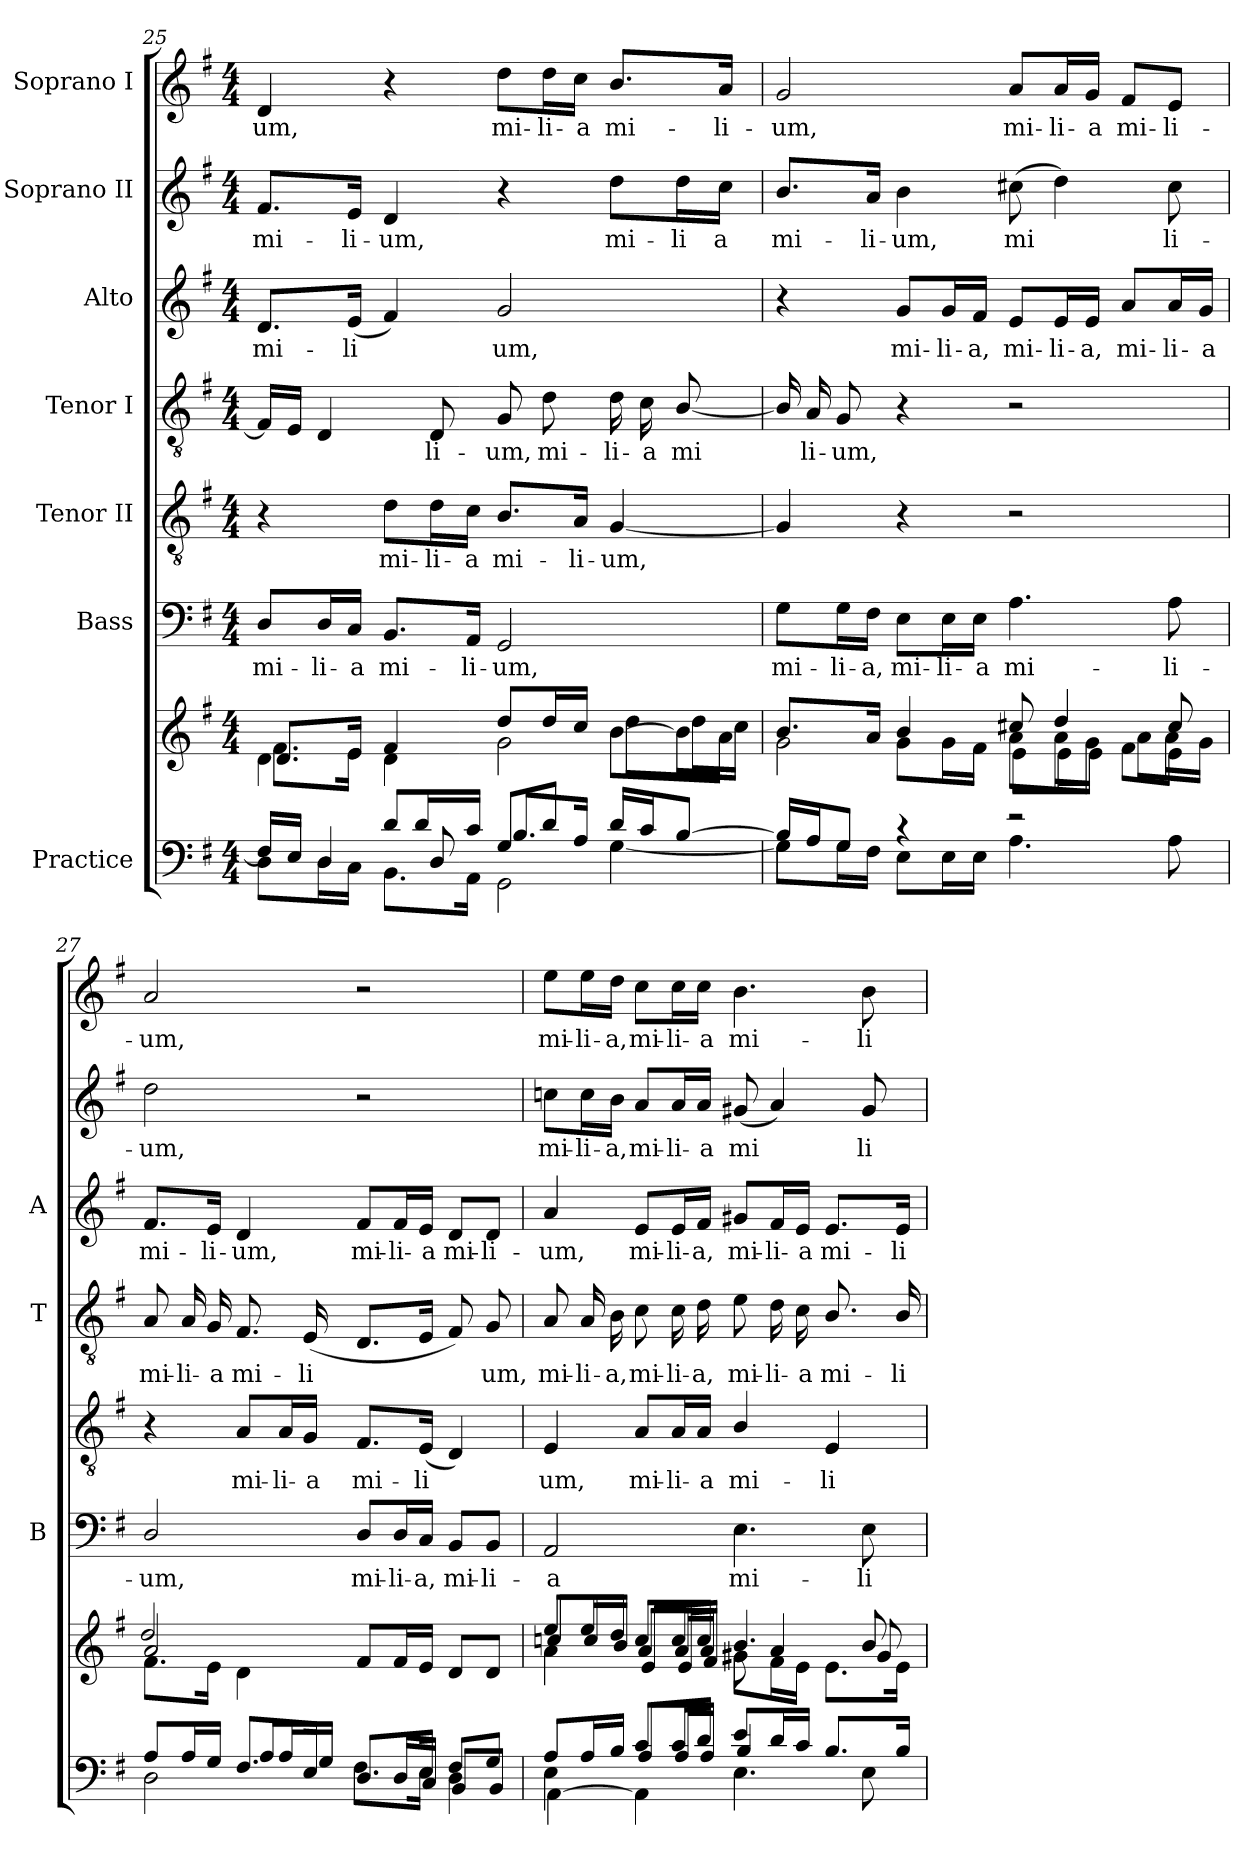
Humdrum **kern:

**kern	**kern	**kern	**text	**kern	**text	**kern	**text	**kern	**text	**kern	**text	**kern	**text
*part7	*part7	*part6	*part6	*part5	*part5	*part4	*part4	*part3	*part3	*part2	*part2	*part1	*part1
*staff8	*staff7	*staff6	*staff6	*staff5	*staff5	*staff4	*staff4	*staff3	*staff3	*staff2	*staff2	*staff1	*staff1
*I"Practice	*	*I"Bass	*	*I"Tenor II	*	*I"Tenor I	*	*I"Alto	*	*I"Soprano II	*	*I"Soprano I	*
*	*	*I'B	*	*	*	*I'T	*	*I'A	*	*	*	*	*
*clefF4	*clefG2	*clefF4	*	*clefGv2	*	*clefGv2	*	*clefG2	*	*clefG2	*	*clefG2	*
*k[f#]	*k[f#]	*k[f#]	*	*k[f#]	*	*k[f#]	*	*k[f#]	*	*k[f#]	*	*k[f#]	*
*G:	*G:	*G:	*	*G:	*	*G:	*	*G:	*	*G:	*	*G:	*
*M4/4	*M4/4	*M4/4	*	*M4/4	*	*M4/4	*	*M4/4	*	*M4/4	*	*M4/4	*
=25	=25	=25	=25	=25	=25	=25	=25	=25	=25	=25	=25	=25	=25
*^	*^	*	*	*	*	*	*	*	*	*	*	*	*
*	*^	*	*^	*	*	*	*	*	*	*	*	*	*	*	*
!	!	!	!	!	!	!	!LO:LY:b	!	!	!	!	!	!LO:LY:b	!	!LO:LY:b	!	!LO:LY:b
16F#/LL]	4ryy	8D\L	4d\	8.f#\L	8.d/L	8D/L	mi-	4r	.	16F#/LL]	.	8.d/L	mi-	8.f#/L	mi-	4d/	-um,
16E/JJ	.	.	.	.	.	.	.	.	.	16E/JJ	.	.	.	.	.	.	.
!	!	!	!	!	!	!	!LO:LY:b	!	!	!	!	!	!	!	!	!	!
4D/	.	16D\L	.	.	.	16D/L	-li-	.	.	4D/	.	.	.	.	.	.	.
!	!	!	!	!	!	!	!LO:LY:b	!	!	!	!	!	!LO:LY:b	!	!LO:LY:b	!	!
.	.	16C\JJ	.	16e\Jk	16e/Jk	16C/JJ	-a	.	.	.	.	(<16e/Jk	-li­	16e/Jk	-li-	.	.
!	!	!	!	!	!	!	!LO:LY:b	!	!LO:LY:b	!	!	!	!	!	!LO:LY:b	!	!
.	8d/L	8.BB\L	4ryy	4d\	4f#/	8.BB/L	mi-	8d\L	mi-	.	.	4f#/)	.	4d/	-um,	4r	.
!	!	!	!	!	!	!	!	!	!LO:LY:b	!	!LO:LY:b	!	!	!	!	!	!
8D/	16d/L	.	.	.	.	.	.	16d\L	-li-	8D/	li-	.	.	.	.	.	.
!	!	!	!	!	!	!	!LO:LY:b	!	!LO:LY:b	!	!	!	!	!	!	!	!
.	16c/JJ	16AA\Jk	.	.	.	16AA/Jk	-li-	16c\JJ	-a	.	.	.	.	.	.	.	.
!	!	!	!	!	!	!	!LO:LY:b	!	!LO:LY:b	!	!LO:LY:b	!	!LO:LY:b	!	!	!	!LO:LY:b
8G/L	8.B/L	2GG\	8dd/L	4ryy	2g\	2GG/	-um,	8.B/L	mi-	8G/	-um,	2g/	um,	4r	.	8dd\L	mi-
!	!	!	!	!	!	!	!	!	!	!	!LO:LY:b	!	!	!	!	!	!LO:LY:b
8d/J	.	.	16dd/L	.	.	.	.	.	.	8d\	mi-	.	.	.	.	16dd\L	-li-
!	!	!	!	!	!	!	!	!	!LO:LY:b	!	!	!	!	!	!	!	!LO:LY:b
.	16A/Jk	.	16cc/JJ	.	.	.	.	16A/Jk	-li-	.	.	.	.	.	.	16cc\JJ	-a
!	!	!	!	!	!	!	!	!	!LO:LY:b	!	!LO:LY:b	!	!	!	!LO:LY:b	!	!LO:LY:b
16d/LL	[<4G\	.	[<8b\L	8dd\L	.	.	.	[4G/	-um,	16d\	-li-	.	.	8dd\L	mi-	8.b/L	mi-
!	!	!	!	!	!	!	!	!	!	!	!LO:LY:b	!	!	!	!	!	!
16c/J	.	.	.	.	.	.	.	.	.	16c\	-a	.	.	.	.	.	.
!	!	!	!	!	!	!	!	!	!	!	!LO:LY:b	!	!	!	!LO:LY:b	!	!
[>8B/J	.	.	16b\L]	16dd\L	.	.	.	.	.	[8B/	mi­	.	.	16dd\L	-li	.	.
!	!	!	!	!	!	!	!	!	!	!	!	!	!	!	!LO:LY:b	!	!LO:LY:b
.	.	.	16a\JJ	16cc\JJ	.	.	.	.	.	.	.	.	.	16cc\JJ	­a	16a/Jk	-li-
!!LO:PB:g=z
=26	=26	=26	=26	=26	=26	=26	=26	=26	=26	=26	=26	=26	=26	=26	=26	=26	=26
!	!	!	!	!	!	!	!LO:LY:b	!	!	!	!	!	!	!	!LO:LY:b	!	!LO:LY:b
16B/LL]	4G\]	8G\L	2g\	8.b/L	4ryy	8G\L	mi-	4G/]	.	16B/]	.	4r	.	8.b/L	mi-	2g/	-um,
!	!	!	!	!	!	!	!	!	!	!	!LO:LY:b	!	!	!	!	!	!
16A/J	.	.	.	.	.	.	.	.	.	16A/	li-	.	.	.	.	.	.
!	!	!	!	!	!	!	!LO:LY:b	!	!	!	!LO:LY:b	!	!	!	!	!	!
8G/J	.	16G\L	.	.	.	16G\L	-li-	.	.	8G/	-um,	.	.	.	.	.	.
!	!	!	!	!	!	!	!LO:LY:b	!	!	!	!	!	!	!	!LO:LY:b	!	!
.	.	16F#\JJ	.	16a/Jk	.	16F#\JJ	-a,	.	.	.	.	.	.	16a/Jk	-li-	.	.
!	!	!	!	!	!	!	!LO:LY:b	!	!	!	!	!	!LO:LY:b	!	!LO:LY:b	!	!
4r	4ryy	8E\L	.	4b/	8g\L	8E\L	mi-	4r	.	4r	.	8g/L	mi-	4b\	-um,	.	.
!	!	!	!	!	!	!	!LO:LY:b	!	!	!	!	!	!LO:LY:b	!	!	!	!
.	.	16E\L	.	.	16g\L	16E\L	-li-	.	.	.	.	16g/L	-li-	.	.	.	.
!	!	!	!	!	!	!	!LO:LY:b	!	!	!	!	!	!LO:LY:b	!	!	!	!
.	.	16E\JJ	.	.	16f#\JJ	16E\JJ	-a	.	.	.	.	16f#/JJ	-a,	.	.	.	.
!	!	!	!	!	!	!	!LO:LY:b	!	!	!	!	!	!LO:LY:b	!	!LO:LY:b	!	!LO:LY:b
2r	2ryy	4.A\	8a\L	8cc#X/	8e\L	4.A\	mi-	2r	.	2r	.	8e/L	mi-	(>8cc#X\	mi­	8a/L	mi-
!	!	!	!	!	!	!	!	!	!	!	!	!	!LO:LY:b	!	!	!	!LO:LY:b
.	.	.	16a\L	4dd/	16e\L	.	.	.	.	.	.	16e/L	-li-	4dd\)	.	16a/L	-li-
!	!	!	!	!	!	!	!	!	!	!	!	!	!LO:LY:b	!	!	!	!LO:LY:b
.	.	.	16g\JJ	.	16e\JJ	.	.	.	.	.	.	16e/JJ	-a,	.	.	16g/JJ	-a
!	!	!	!	!	!	!	!	!	!	!	!	!	!LO:LY:b	!	!	!	!LO:LY:b
.	.	.	8f#\L	.	8a\L	.	.	.	.	.	.	8a/L	mi-	.	.	8f#/L	mi-
!	!	!	!	!	!	!	!LO:LY:b	!	!	!	!	!	!LO:LY:b	!	!LO:LY:b	!	!LO:LY:b
.	.	8A\	8e\J	8cc#/	16a\L	8A\	-li-	.	.	.	.	16a/L	-li-	8cc#\	li-	8e/J	-li-
!	!	!	!	!	!	!	!	!	!	!	!	!	!LO:LY:b	!	!	!	!
.	.	.	.	.	16g\JJ	.	.	.	.	.	.	16g/JJ	-a	.	.	.	.
=27	=27	=27	=27	=27	=27	=27	=27	=27	=27	=27	=27	=27	=27	=27	=27	=27	=27
!	!	!	!	!	!	!	!LO:LY:b	!	!	!	!LO:LY:b	!	!LO:LY:b	!	!LO:LY:b	!	!LO:LY:b
8A/L	4ryy	2D\	2a/	2dd/	8.f#\L	2D/	-um,	4r	.	8A/	mi-	8.f#/L	mi-	2dd\	-um,	2a/	-um,
!	!	!	!	!	!	!	!	!	!	!	!LO:LY:b	!	!	!	!	!	!
16A/L	.	.	.	.	.	.	.	.	.	16A/	-li-	.	.	.	.	.	.
!	!	!	!	!	!	!	!	!	!	!	!LO:LY:b	!	!LO:LY:b	!	!	!	!
16G/JJ	.	.	.	.	16e\Jk	.	.	.	.	16G/	-a	16e/Jk	-li-	.	.	.	.
!	!	!	!	!	!	!	!	!	!LO:LY:b	!	!LO:LY:b	!	!LO:LY:b	!	!	!	!
8.F#/L	8A/L	.	.	.	4d\	.	.	8A/L	mi-	8.F#/	mi-	4d/	-um,	.	.	.	.
!	!	!	!	!	!	!	!	!	!LO:LY:b	!	!	!	!	!	!	!	!
.	16A/L	.	.	.	.	.	.	16A/L	-li-	.	.	.	.	.	.	.	.
!	!	!	!	!	!	!	!	!	!LO:LY:b	!	!LO:LY:b	!	!	!	!	!	!
16E/Jk	16G/JJ	.	.	.	.	.	.	16G/JJ	-a	(<16E/	-li­	.	.	.	.	.	.
!	!	!	!	!	!	!	!LO:LY:b	!	!LO:LY:b	!	!	!	!LO:LY:b	!	!	!	!
8.D/L	8.F#\L	8D\yy	2ryy	2ryy	8f#/L	8D/L	mi-	8.F#/L	mi-	8.D/L	.	8f#/L	mi-	2r	.	2r	.
!	!	!	!	!	!	!	!LO:LY:b	!	!	!	!	!	!LO:LY:b	!	!	!	!
.	.	16D/LL	.	.	16f#/L	16D/L	-li-	.	.	.	.	16f#/L	-li-	.	.	.	.
!	!	!	!	!	!	!	!LO:LY:b	!	!LO:LY:b	!	!	!	!LO:LY:b	!	!	!	!
16E/Jk	16E\Jk	16C/JJ	.	.	16e/JJ	16C/JJ	-a,	(<16E/Jk	-li­	16E/Jk	.	16e/JJ	-a	.	.	.	.
!	!	!	!	!	!	!	!LO:LY:b	!	!	!	!	!	!LO:LY:b	!	!	!	!
8F#/L	4D\	8BB/L	.	.	8d/L	8BB/L	mi-	4D/)	.	8F#/)	.	8d/L	mi-	.	.	.	.
!	!	!	!	!	!	!	!LO:LY:b	!	!	!	!LO:LY:b	!	!LO:LY:b	!	!	!	!
8G/J	.	8BB/J	.	.	8d/J	8BB/J	-li-	.	.	8G/	um,	8d/J	-li-	.	.	.	.
=28	=28	=28	=28	=28	=28	=28	=28	=28	=28	=28	=28	=28	=28	=28	=28	=28	=28
!	!	!	!	!	!	!	!LO:LY:b	!	!LO:LY:b	!	!LO:LY:b	!	!LO:LY:b	!	!LO:LY:b	!	!LO:LY:b
8A/L	4E\	[4AA\	8ee/L	8ccni/L	4a\	2AA/	-a	4E/	um,	8A/	mi-	4a/	-um,	8ccni\L	mi-	8ee\L	mi-
!	!	!	!	!	!	!	!	!	!	!	!LO:LY:b	!	!	!	!LO:LY:b	!	!LO:LY:b
16A/L	.	.	16ee/L	16cc/L	.	.	.	.	.	16A/	-li-	.	.	16cc\L	-li-	16ee\L	-li-
!	!	!	!	!	!	!	!	!	!	!	!LO:LY:b	!	!	!	!LO:LY:b	!	!LO:LY:b
16B/JJ	.	.	16dd/JJ	16b/JJ	.	.	.	.	.	16B\	-a,	.	.	16b\JJ	-a,	16dd\JJ	-a,
!	!	!	!	!	!	!	!	!	!LO:LY:b	!	!LO:LY:b	!	!LO:LY:b	!	!LO:LY:b	!	!LO:LY:b
8c/L	8A/L	4AA\]	8cc/L	8a/L	8e/L	.	.	8A/L	mi-	8c\	mi-	8e/L	mi-	8a/L	mi-	8cc\L	mi-
!	!	!	!	!	!	!	!	!	!LO:LY:b	!	!LO:LY:b	!	!LO:LY:b	!	!LO:LY:b	!	!LO:LY:b
16c/L	16A/L	.	16cc/L	16a/L	16e/L	.	.	16A/L	-li-	16c\	-li-	16e/L	-li-	16a/L	-li-	16cc\L	-li-
!	!	!	!	!	!	!	!	!	!LO:LY:b	!	!LO:LY:b	!	!LO:LY:b	!	!LO:LY:b	!	!LO:LY:b
16d/JJ	16A/JJ	.	16cc/JJ	16a/JJ	16f#/JJ	.	.	16A/JJ	-a	16d\	-a,	16f#/JJ	-a,	16a/JJ	-a	16cc\JJ	-a
!	!	!	!	!	!	!	!LO:LY:b	!	!LO:LY:b	!	!LO:LY:b	!	!LO:LY:b	!	!LO:LY:b	!	!LO:LY:b
8e/L	4B/	4.E\	4.b/	8g#X\	8g#X\L	4.E\	mi-	4B/	mi-	8e\	mi-	8g#X/L	mi-	(<8g#X/	mi­	4.b\	mi-
!	!	!	!	!	!	!	!	!	!	!	!LO:LY:b	!	!LO:LY:b	!	!	!	!
16d/L	.	.	.	4a/	16f#\L	.	.	.	.	16d\	-li-	16f#/L	-li-	4a/)	.	.	.
!	!	!	!	!	!	!	!	!	!	!	!LO:LY:b	!	!LO:LY:b	!	!	!	!
16c/JJ	.	.	.	.	16e\JJ	.	.	.	.	16c\	-a	16e/JJ	-a	.	.	.	.
!	!	!	!	!	!	!	!	!	!LO:LY:b	!	!LO:LY:b	!	!LO:LY:b	!	!	!	!
8.B/L	4E\yy	.	.	.	8.e\L	.	.	4E/	-li-	8.B/	mi-	8.e/L	mi-	.	.	.	.
!	!	!	!	!	!	!	!LO:LY:b	!	!	!	!	!	!	!	!LO:LY:b	!	!LO:LY:b
.	.	8E\	8b/	8g#/	.	8E\	-li-	.	.	.	.	.	.	8g#/	li-	8b\	-li-
!	!	!	!	!	!	!	!	!	!	!	!LO:LY:b	!	!LO:LY:b	!	!	!	!
16B/Jk	.	.	.	.	16e\Jk	.	.	.	.	16B/	-li-	16e/Jk	-li-	.	.	.	.
*v	*v	*v	*	*	*	*	*	*	*	*	*	*	*	*	*	*	*
*	*v	*v	*v	*	*	*	*	*	*	*	*	*	*	*	*
=	=	=	=	=	=	=	=	=	=	=	=	=	=
*-	*-	*-	*-	*-	*-	*-	*-	*-	*-	*-	*-	*-	*-
